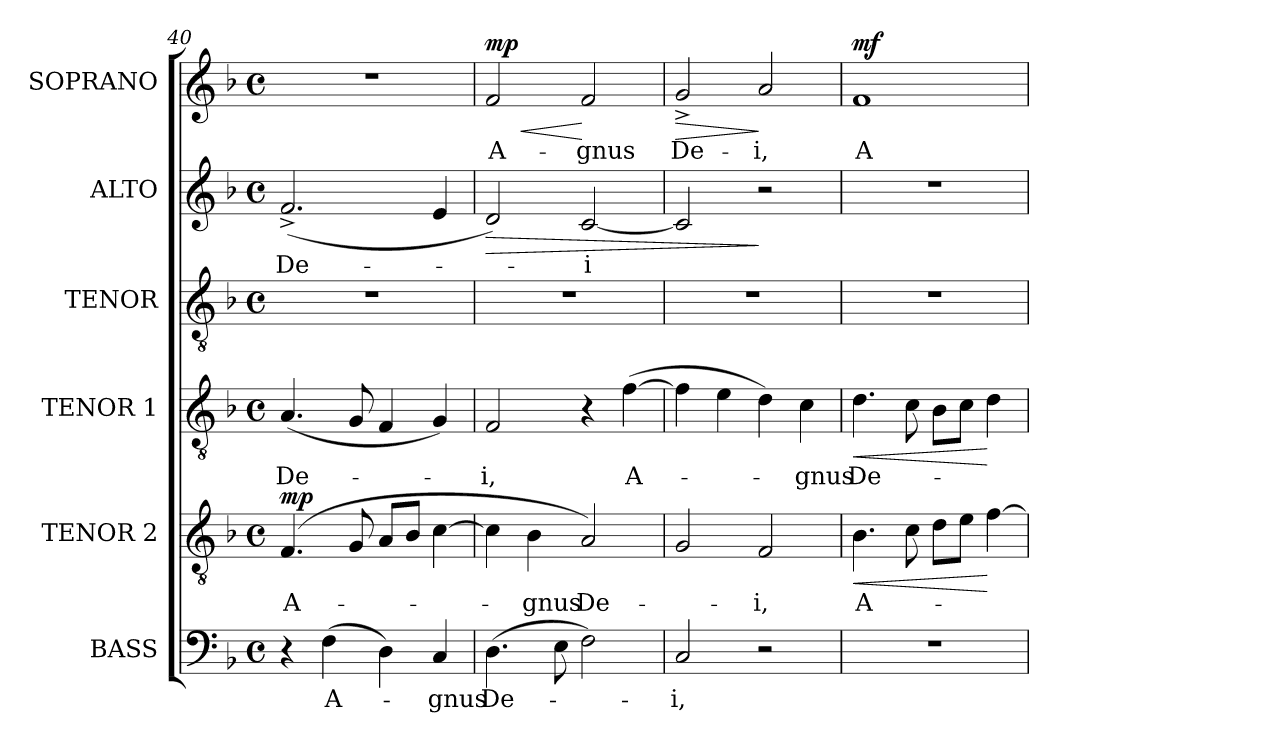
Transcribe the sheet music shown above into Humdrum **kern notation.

**kern	**text	**kern	**text	**dynam	**kern	**text	**dynam	**kern	**kern	**text	**dynam	**kern	**text	**dynam
*part6	*part6	*part5	*part5	*part5	*part4	*part4	*part4	*part3	*part2	*part2	*part2	*part1	*part1	*part1
*staff6	*staff6	*staff5	*staff5	*staff5	*staff4	*staff4	*staff4	*staff3	*staff2	*staff2	*staff2	*staff1	*staff1	*staff1
*I"BASS	*	*I"TENOR 2	*	*	*I"TENOR 1	*	*	*I"TENOR	*I"ALTO	*	*	*I"SOPRANO	*	*
*I'B.	*	*I'T2.	*	*	*I'T1.	*	*	*I'T.	*I'A.	*	*	*I'S.	*	*
*clefF4	*	*clefGv2	*	*	*clefGv2	*	*	*clefGv2	*clefG2	*	*	*clefG2	*	*
*	*	*ITrd7c12	*	*	*ITrd7c12	*	*	*ITrd7c12	*	*	*	*	*	*
*k[b-]	*	*k[b-]	*	*	*k[b-]	*	*	*k[b-]	*k[b-]	*	*	*k[b-]	*	*
*F:	*	*F:	*	*	*F:	*	*	*F:	*F:	*	*	*F:	*	*
*M4/4	*	*M4/4	*	*	*M4/4	*	*	*M4/4	*M4/4	*	*	*M4/4	*	*
*met(c)	*	*met(c)	*	*	*met(c)	*	*	*met(c)	*met(c)	*	*	*met(c)	*	*
=40	=40	=40	=40	=40	=40	=40	=40	=40	=40	=40	=40	=40	=40	=40
!	!	!	!LO:LY:b:color=#000000	!	!	!	!	!	!	!	!	!	!	!
!	!	!	!	!	!	!LO:LY:b:color=#000000	!	!	!	!	!	!	!	!
!	!	!	!	!	!	!	!	!	!	!LO:LY:b:color=#000000	!	!	!	!
4r	.	(4.FFi/	A-	mp	(4.AAi/	De-	.	1r	(2.f^i/	De-	.	1r	.	.
!	!LO:LY:b:color=#000000	!	!	!	!	!	!	!	!	!	!	!	!	!
(4Fi\	A-	.	.	.	.	.	.	.	.	.	.	.	.	.
.	.	8GGi/	.	.	8GGi/	.	.	.	.	.	.	.	.	.
4Di\)	.	8AAi/L	.	.	4FFi/	.	.	.	.	.	.	.	.	.
.	.	8BB-i/J	.	.	.	.	.	.	.	.	.	.	.	.
!	!LO:LY:b:color=#000000	!	!	!	!	!	!	!	!	!	!	!	!	!
4Ci/	-gnus	[4Ci\	.	.	4GGi/)	.	.	.	4ei/	.	.	.	.	.
=41	=41	=41	=41	=41	=41	=41	=41	=41	=41	=41	=41	=41	=41	=41
!	!LO:LY:b:color=#000000	!	!	!	!	!	!	!	!	!	!	!	!	!
!	!	!	!	!	!	!LO:LY:b:color=#000000	!	!	!	!	!LO:HP:b	!	!	!
!	!	!	!	!	!	!	!	!	!	!	!	!	!LO:LY:b:color=#000000	!LO:HP:b
(4.Di\	De-	4Ci\]	.	.	2FFi/	-i,	.	1r	2di/)	.	>	2fi/	A-	< mp
!	!	!	!LO:LY:b:color=#000000	!	!	!	!	!	!	!	!	!	!	!
.	.	4BB-i\	-gnus	.	.	.	.	.	.	.	.	.	.	.
8Ei\	.	.	.	.	.	.	.	.	.	.	.	.	.	.
!	!	!	!LO:LY:b:color=#000000	!	!	!	!	!	!	!	!	!	!	!
!	!	!	!	!	!	!	!	!	!	!LO:LY:b:color=#000000	!	!	!	!
!	!	!	!	!	!	!	!	!	!	!	!	!	!LO:LY:b:color=#000000	!
2Fi\)	.	2AAi/)	De-	.	4r	.	.	.	[2ci/	-i	.	2fi/	-gnus	[
!	!	!	!	!	!	!LO:LY:b:color=#000000	!	!	!	!	!	!	!	!
.	.	.	.	.	([4Fi\	A-	.	.	.	.	.	.	.	.
=42	=42	=42	=42	=42	=42	=42	=42	=42	=42	=42	=42	=42	=42	=42
!	!LO:LY:b:color=#000000	!	!	!	!	!	!	!	!	!	!	!	!	!
!	!	!	!	!	!	!	!	!	!	!	!	!	!LO:LY:b:color=#000000	!LO:HP:b
2Ci/	-i,	2GGi/	.	.	4Fi\]	.	.	1r	2ci/]	.	.	2g^i/	De-	>
.	.	.	.	.	4Ei\	.	.	.	.	.	.	.	.	.
!	!	!	!LO:LY:b:color=#000000	!	!	!	!	!	!	!	!	!	!	!
!	!	!	!	!	!	!	!	!	!	!	!	!	!LO:LY:b:color=#000000	!
2r	.	2FFi/	-i,	.	4Di\)	.	.	.	2r	.	]	2ai/	-i,	]
!	!	!	!	!	!	!LO:LY:b:color=#000000	!	!	!	!	!	!	!	!
.	.	.	.	.	4Ci\	-gnus	.	.	.	.	.	.	.	.
!!LO:PB:g=z
=43	=43	=43	=43	=43	=43	=43	=43	=43	=43	=43	=43	=43	=43	=43
!	!	!	!LO:LY:b:color=#000000	!LO:HP:b	!	!	!	!	!	!	!	!	!	!
!	!	!	!	!	!	!LO:LY:b:color=#000000	!LO:HP:b	!	!	!	!	!	!	!
!	!	!	!	!	!	!	!	!	!	!	!	!	!LO:LY:b:color=#000000	!
1r	.	4.BB-i\	A-	<	4.Di\	De-	<	1r	1r	.	.	1fi	A-	mf
.	.	8Ci\	.	.	8Ci\	.	.	.	.	.	.	.	.	.
.	.	8Di\L	.	.	8BB-i\L	.	.	.	.	.	.	.	.	.
.	.	8Ei\J	.	.	8Ci\J	.	.	.	.	.	.	.	.	.
.	.	[4Fi\	.	[	4Di\	.	[	.	.	.	.	.	.	.
=	=	=	=	=	=	=	=	=	=	=	=	=	=	=
*-	*-	*-	*-	*-	*-	*-	*-	*-	*-	*-	*-	*-	*-	*-
